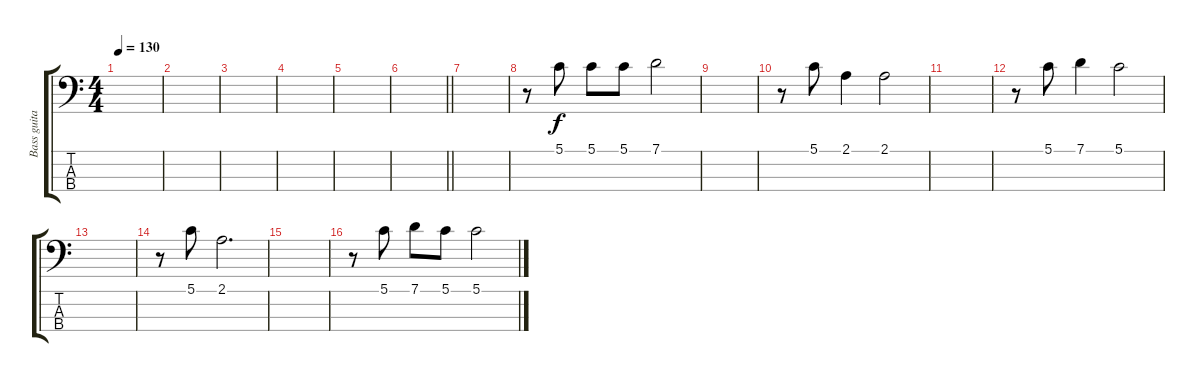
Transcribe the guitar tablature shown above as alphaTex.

\track ("Bass guitar" "Bass guita") {instrument electricguitarclean}
\staff {score tabs}
\tuning (G2 D2 A1 E1) {hide}
\ts (4 4)
\tempo 130
\clef f4
\ks c
|
|
|
|
|
\barLineRight lightlight
|
|
r.8 5.1.8 5.1.8 5.1.8 7.1.2 |
|
r.8 5.1.8 2.1.4 2.1.2 |
|
r.8 5.1.8 7.1.4 5.1.2 |
|
r.8 5.1.8 2.1.2{d} |
|
r.8 5.1.8 7.1.8 5.1.8 5.1.2
